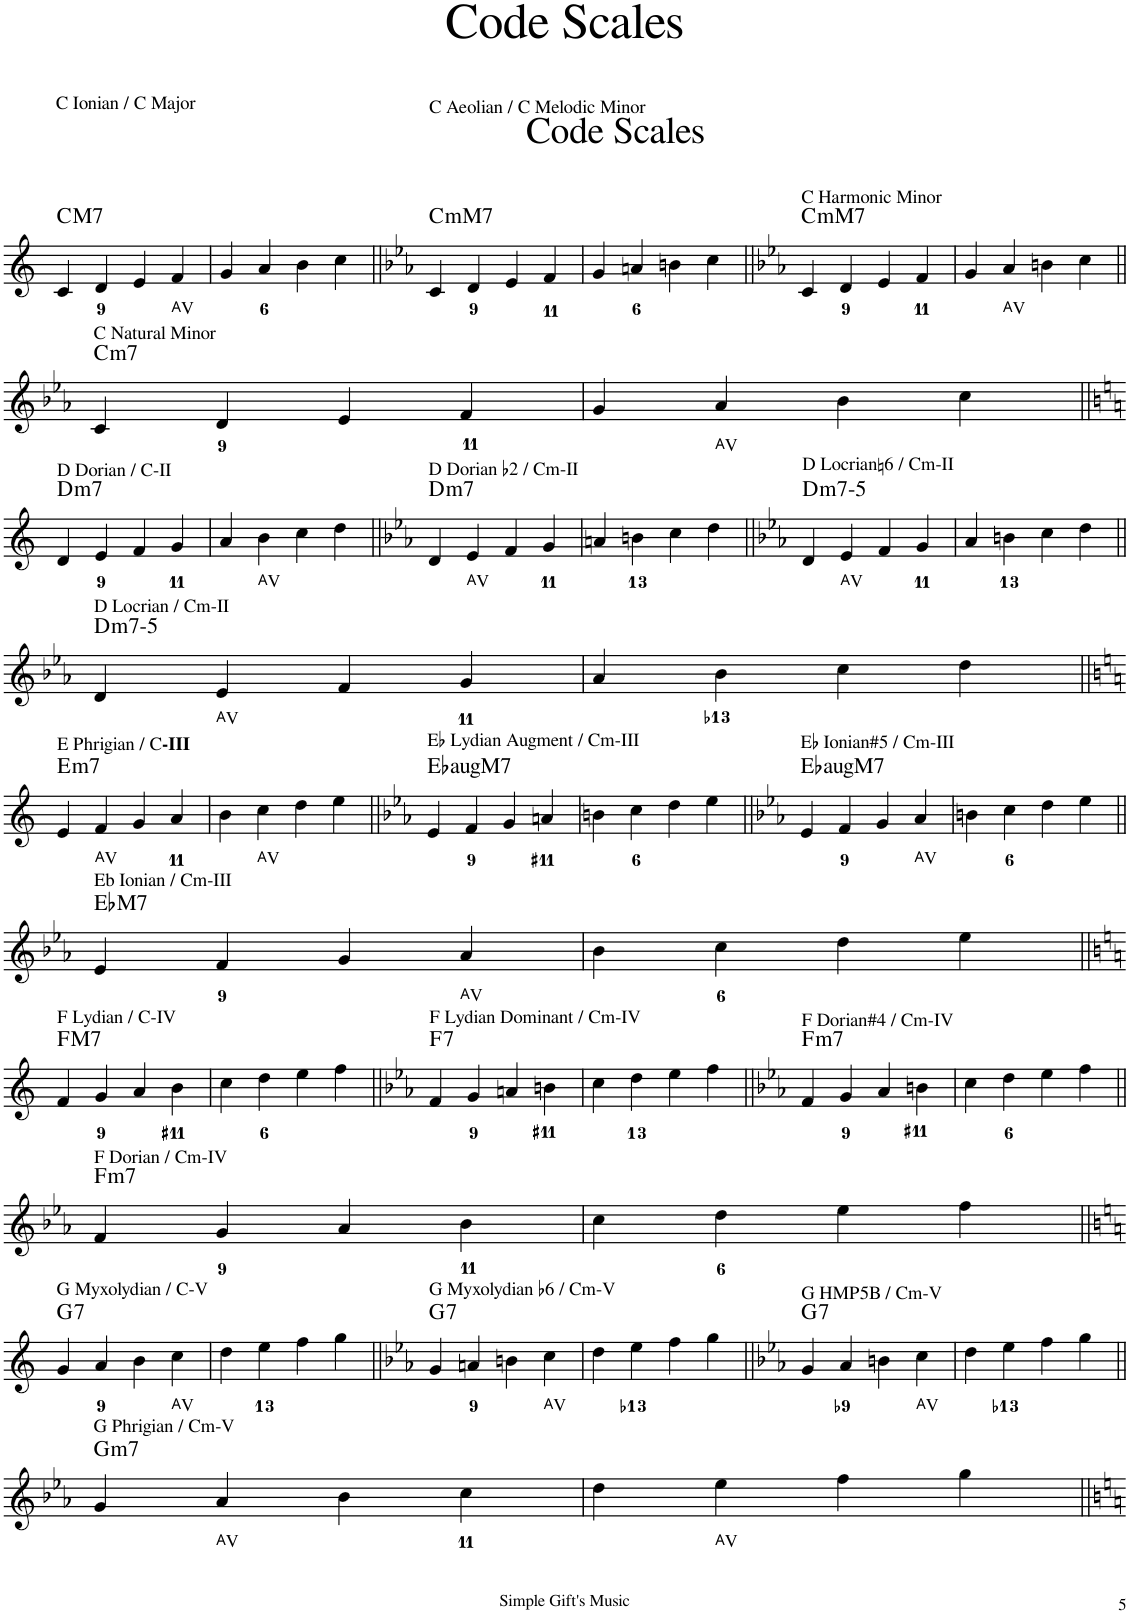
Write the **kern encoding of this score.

**kern	**harte
*part1	*part1
*staff1	*
*I"Piano	*
*I'Pno.	*
!!LO:PB:g=z
*clefG2	*
*k[]	*
=137	=137
!LO:TX:a:t=Code Scales	!
!LO:TX:a:t=C Ionian / C Major	!LO:H:kt=M7
4c/	C:maj7
4d/	.
4e/	.
4f/	.
=138	=138
4g/	.
4a/	.
4b\	.
4cc\	.
=139||	=139||
*k[b-e-a-]	*
!LO:TX:a:t=C Aeolian / C Melodic Minor	!LO:H:kt=mM7
4c/	C:minmaj7
4d/	.
4e-/	.
4f/	.
=140	=140
4g/	.
4an/	.
4bn\	.
4cc\	.
=141||	=141||
*k[b-e-a-]	*
!LO:TX:a:t=C Harmonic Minor	!LO:H:kt=mM7
4c/	C:minmaj7
4d/	.
4e-/	.
4f/	.
=142	=142
4g/	.
4a-/	.
4bn\	.
4cc\	.
!!LO:LB:g=z
=143||	=143||
*k[b-e-a-]	*
!LO:TX:a:t=C Natural Minor	!LO:H:kt=m7
4c/	C:min7
4d/	.
4e-/	.
4f/	.
=144	=144
4g/	.
4a-/	.
4b-\	.
4cc\	.
!!LO:LB:g=z
=145||	=145||
*k[]	*
!LO:TX:a:t=D Dorian / C-II	!LO:H:kt=m7
4d/	D:min7
4e/	.
4f/	.
4g/	.
=146	=146
4a/	.
4b\	.
4cc\	.
4dd\	.
=147||	=147||
*k[b-e-a-]	*
!LO:TX:a:t=D Dorian ♭2 / Cm-II	!LO:H:kt=m7
4d/	D:min7
4e-/	.
4f/	.
4g/	.
=148	=148
4an/	.
4bn\	.
4cc\	.
4dd\	.
=149||	=149||
*k[b-e-a-]	*
!LO:TX:a:t=D Locrian♮6 / Cm-II	!LO:H:kt=m7-5
4d/	D:hdim7
4e-/	.
4f/	.
4g/	.
=150	=150
4a-/	.
4bn\	.
4cc\	.
4dd\	.
!!LO:LB:g=z
=151||	=151||
*k[b-e-a-]	*
!LO:TX:a:t=D Locrian / Cm-II	!LO:H:kt=m7-5
4d/	D:hdim7
4e-/	.
4f/	.
4g/	.
=152	=152
4a-/	.
4b-\	.
4cc\	.
4dd\	.
!!LO:LB:g=z
=153||	=153||
*k[]	*
!LO:TX:a:t=E Phrigian / C	!
!LO:TX:a:B:t=-III	!LO:H:kt=m7
4e/	E:min7
4f/	.
4g/	.
4a/	.
=154	=154
4b\	.
4cc\	.
4dd\	.
4ee\	.
=155||	=155||
*k[b-e-a-]	*
!LO:TX:a:t=E♭ Lydian Augment / Cm-III	!LO:H:kt=aug
4e-/	Eb:aug
4f/	.
4g/	.
4an/	.
=156	=156
4bn\	.
4cc\	.
4dd\	.
4ee-\	.
=157||	=157||
*k[b-e-a-]	*
!LO:TX:a:t=E♭ Ionian#5 / Cm-III	!LO:H:kt=aug
4e-/	Eb:aug
4f/	.
4g/	.
4a-/	.
=158	=158
4bn\	.
4cc\	.
4dd\	.
4ee-\	.
!!LO:LB:g=z
=159||	=159||
*k[b-e-a-]	*
!LO:TX:a:t=Eb Ionian / Cm-III	!LO:H:kt=M7
4e-/	Eb:maj7
4f/	.
4g/	.
4a-/	.
=160	=160
4b-\	.
4cc\	.
4dd\	.
4ee-\	.
!!LO:LB:g=z
=161||	=161||
*k[]	*
!LO:TX:a:t=F Lydian / C-IV	!LO:H:kt=M7
4f/	F:maj7
4g/	.
4a/	.
4b\	.
=162	=162
4cc\	.
4dd\	.
4ee\	.
4ff\	.
=163||	=163||
*k[b-e-a-]	*
!LO:TX:a:t=F Lydian Dominant / Cm-IV	!LO:H:kt=7
4f/	F:7
4g/	.
4an/	.
4bn\	.
=164	=164
4cc\	.
4dd\	.
4ee-\	.
4ff\	.
=165||	=165||
*k[b-e-a-]	*
!LO:TX:a:t=F Dorian#4 / Cm-IV	!LO:H:kt=m7
4f/	F:min7
4g/	.
4a-/	.
4bn\	.
=166	=166
4cc\	.
4dd\	.
4ee-\	.
4ff\	.
!!LO:LB:g=z
=167||	=167||
*k[b-e-a-]	*
!LO:TX:a:t=F Dorian / Cm-IV	!LO:H:kt=m7
4f/	F:min7
4g/	.
4a-/	.
4b-\	.
=168	=168
4cc\	.
4dd\	.
4ee-\	.
4ff\	.
!!LO:LB:g=z
=169||	=169||
*k[]	*
!LO:TX:a:t=G Myxolydian / C-V	!LO:H:kt=7
4g/	G:7
4a/	.
4b\	.
4cc\	.
=170	=170
4dd\	.
4ee\	.
4ff\	.
4gg\	.
=171||	=171||
*k[b-e-a-]	*
!LO:TX:a:t=G Myxolydian ♭6 / Cm-V	!LO:H:kt=7
4g/	G:7
4an/	.
4bn\	.
4cc\	.
=172	=172
4dd\	.
4ee-\	.
4ff\	.
4gg\	.
=173||	=173||
*k[b-e-a-]	*
!LO:TX:a:t=G HMP5B / Cm-V	!LO:H:kt=7
4g/	G:7
4a-/	.
4bn\	.
4cc\	.
=174	=174
4dd\	.
4ee-\	.
4ff\	.
4gg\	.
!!LO:LB:g=z
=175||	=175||
*k[b-e-a-]	*
!LO:TX:a:t=G Phrigian / Cm-V	!LO:H:kt=m7
4g/	G:min7
4a-/	.
4b-\	.
4cc\	.
=176	=176
4dd\	.
4ee-\	.
4ff\	.
4gg\	.
=||	=||
*-	*-
